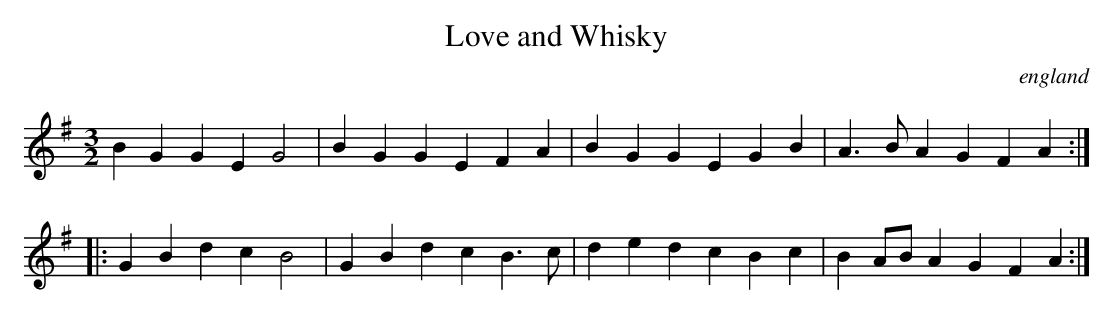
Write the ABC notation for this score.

X:1
T:Love and Whisky
O:england
M:3/2
L:1/4
K:G
BG GE G2 | BG GE FA | BG GE GB | A>B AG FA :|
|:GB dc B2 | GB dc B>c | de dc Bc | BA/2B/2 AG FA:|
